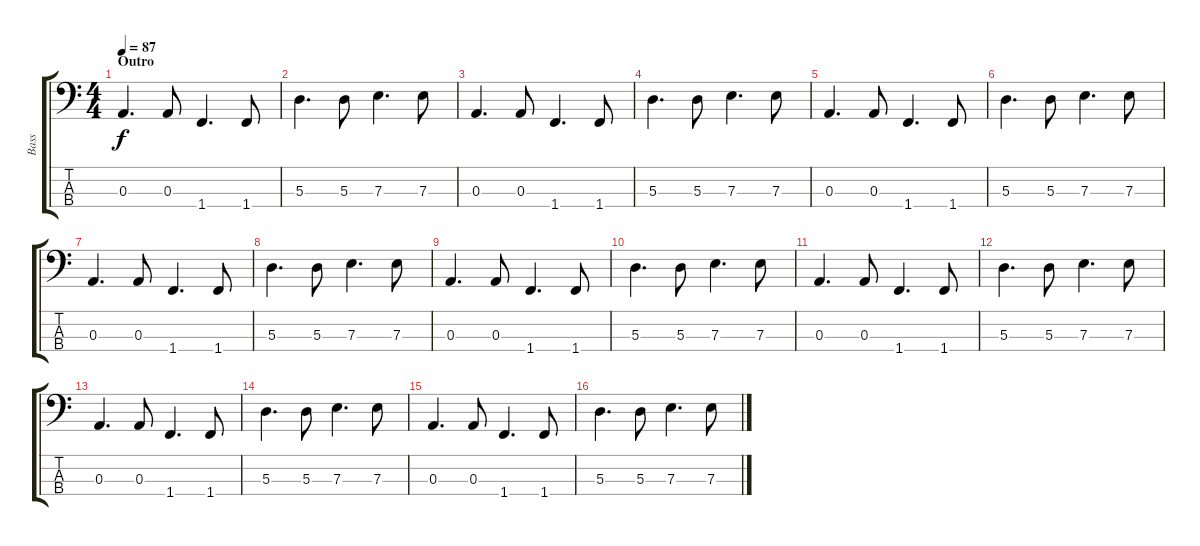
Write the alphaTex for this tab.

\track ("Bass" "Bass") {instrument electricbassfinger}
\staff {score tabs}
\tuning (G2 D2 A1 E1) {hide}
\ts (4 4)
\section ("" "Outro")
\tempo 87
\clef f4
\ks c
0.3.4{d dy f} 0.3.8 1.4.4{d} 1.4.8 |
5.3.4{d} 5.3.8 7.3.4{d} 7.3.8 |
0.3.4{d} 0.3.8 1.4.4{d} 1.4.8 |
5.3.4{d} 5.3.8 7.3.4{d} 7.3.8 |
0.3.4{d} 0.3.8 1.4.4{d} 1.4.8 |
5.3.4{d} 5.3.8 7.3.4{d} 7.3.8 |
0.3.4{d} 0.3.8 1.4.4{d} 1.4.8 |
5.3.4{d} 5.3.8 7.3.4{d} 7.3.8 |
0.3.4{d} 0.3.8 1.4.4{d} 1.4.8 |
5.3.4{d} 5.3.8 7.3.4{d} 7.3.8 |
0.3.4{d} 0.3.8 1.4.4{d} 1.4.8 |
5.3.4{d} 5.3.8 7.3.4{d} 7.3.8 |
0.3.4{d} 0.3.8 1.4.4{d} 1.4.8 |
5.3.4{d} 5.3.8 7.3.4{d} 7.3.8 |
0.3.4{d} 0.3.8 1.4.4{d} 1.4.8 |
5.3.4{d} 5.3.8 7.3.4{d} 7.3.8
